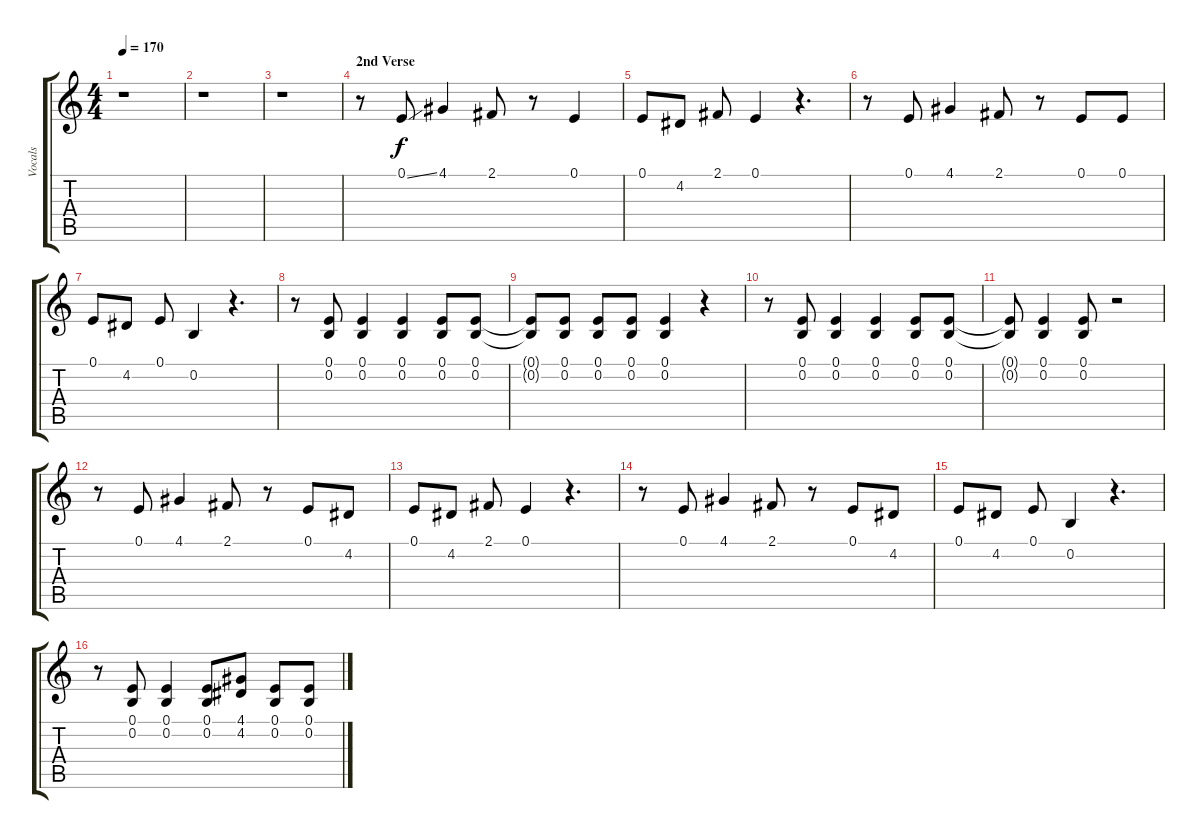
\track ("Vocals" "Vocals") {instrument violin}
\staff {score tabs}
\tuning (E4 B3 G3 D3 A2 E2) {hide}
\ts (4 4)
\tempo 170
\clef g2
\ks c
r.1{dy f} |
r.1 |
r.1 |
\section ("" "2nd Verse")
r.8 0.1{ss}.8 4.1.4 2.1.8 r.8 0.1.4 |
0.1.8 4.2.8 2.1.8 0.1.4 r.4{d} |
r.8 0.1.8 4.1.4 2.1.8 r.8 0.1.8 0.1.8 |
0.1.8 4.2.8 0.1.8 0.2.4 r.4{d} |
r.8 (0.1 0.2).8 (0.1 0.2).4 (0.1 0.2).4 (0.1 0.2).8 (0.1 0.2).8 |
(0.1{t} 0.2{t}).8 (0.1 0.2).8 (0.1 0.2).8 (0.1 0.2).8 (0.1 0.2).4 r.4 |
r.8 (0.1 0.2).8 (0.1 0.2).4 (0.1 0.2).4 (0.1 0.2).8 (0.1 0.2).8 |
(0.1{t} 0.2{t}).8 (0.1 0.2).4 (0.1 0.2).8 r.2 |
r.8 0.1.8 4.1.4 2.1.8 r.8 0.1.8 4.2.8 |
0.1.8 4.2.8 2.1.8 0.1.4 r.4{d} |
r.8 0.1.8 4.1.4 2.1.8 r.8 0.1.8 4.2.8 |
0.1.8 4.2.8 0.1.8 0.2.4 r.4{d} |
r.8 (0.1 0.2).8 (0.1 0.2).4 (0.1 0.2).8 (4.1 4.2).8 (0.1 0.2).8 (0.1 0.2).8
